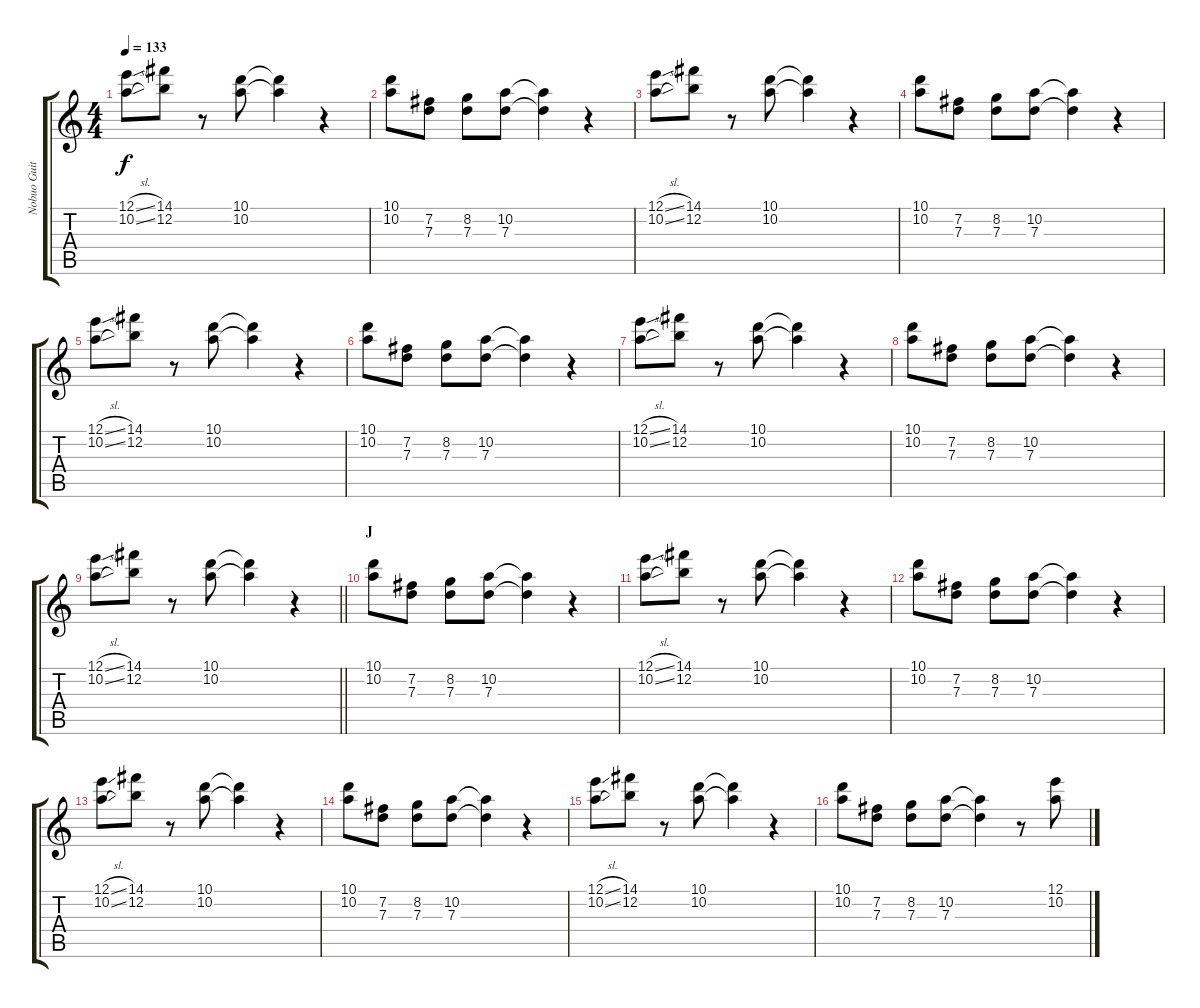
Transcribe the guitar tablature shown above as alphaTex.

\track ("Nobuo Guitar II" "Nobuo Guit") {instrument electricguitarjazz}
\staff {score tabs}
\tuning (E4 B3 G3 D3 A2 E2) {hide}
\ts (4 4)
\tempo 133
\clef g2
\ks c
(12.1{sl} 10.2{sl}).8{dy f} (14.1 12.2).8 r.8 (10.1 10.2).8 (10.1{t} 10.2{t}).4 r.4 |
(10.1 10.2).8 (7.2 7.3).8 (8.2 7.3).8 (10.2 7.3).8 (10.2{t} 7.3{t}).4 r.4 |
(12.1{sl} 10.2{sl}).8 (14.1 12.2).8 r.8 (10.1 10.2).8 (10.1{t} 10.2{t}).4 r.4 |
(10.1 10.2).8 (7.2 7.3).8 (8.2 7.3).8 (10.2 7.3).8 (10.2{t} 7.3{t}).4 r.4 |
(12.1{sl} 10.2{sl}).8 (14.1 12.2).8 r.8 (10.1 10.2).8 (10.1{t} 10.2{t}).4 r.4 |
(10.1 10.2).8 (7.2 7.3).8 (8.2 7.3).8 (10.2 7.3).8 (10.2{t} 7.3{t}).4 r.4 |
(12.1{sl} 10.2{sl}).8 (14.1 12.2).8 r.8 (10.1 10.2).8 (10.1{t} 10.2{t}).4 r.4 |
(10.1 10.2).8 (7.2 7.3).8 (8.2 7.3).8 (10.2 7.3).8 (10.2{t} 7.3{t}).4 r.4 |
\barLineRight lightlight
(12.1{sl} 10.2{sl}).8 (14.1 12.2).8 r.8 (10.1 10.2).8 (10.1{t} 10.2{t}).4 r.4 |
\section ("" "J")
(10.1 10.2).8 (7.2 7.3).8 (8.2 7.3).8 (10.2 7.3).8 (10.2{t} 7.3{t}).4 r.4 |
(12.1{sl} 10.2{sl}).8 (14.1 12.2).8 r.8 (10.1 10.2).8 (10.1{t} 10.2{t}).4 r.4 |
(10.1 10.2).8 (7.2 7.3).8 (8.2 7.3).8 (10.2 7.3).8 (10.2{t} 7.3{t}).4 r.4 |
(12.1{sl} 10.2{sl}).8 (14.1 12.2).8 r.8 (10.1 10.2).8 (10.1{t} 10.2{t}).4 r.4 |
(10.1 10.2).8 (7.2 7.3).8 (8.2 7.3).8 (10.2 7.3).8 (10.2{t} 7.3{t}).4 r.4 |
(12.1{sl} 10.2{sl}).8 (14.1 12.2).8 r.8 (10.1 10.2).8 (10.1{t} 10.2{t}).4 r.4 |
(10.1 10.2).8 (7.2 7.3).8 (8.2 7.3).8 (10.2 7.3).8 (10.2{t} 7.3{t}).4 r.8 (12.1 10.2).8
